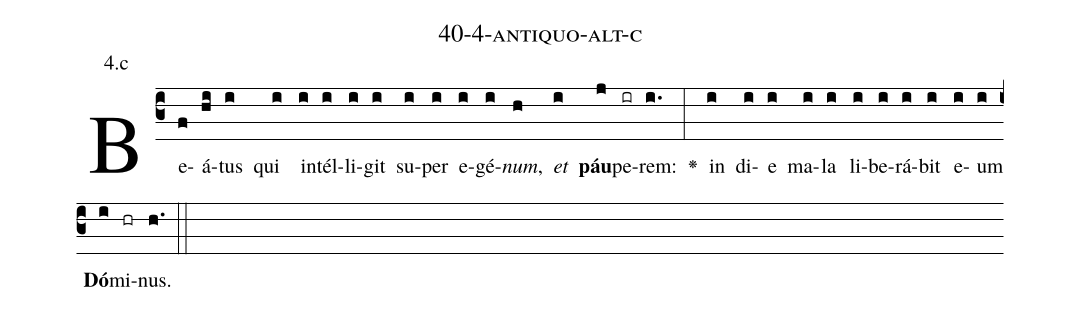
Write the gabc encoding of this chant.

name: 40-4-antiquo-alt-c;
annotation: 4.c;
%%
(c3)Be(f)á(hi)tus(i) qui(i) in(i)tél(i)li(i)git(i) su(i)per(i) e(i)gé(i)<i>num</i>,(h) <i>et</i>(i) <b>páu</b>(j)pe(ir)rem:(i.) <v>\greheightstar</v>(:) in(i) di(i)e(i) ma(i)la(i) li(i)be(i)rá(i)bit(i) e(i)um(i) <b>Dó</b>(i)mi(hr)nus.(h.) (::)


%E(i) u(i) o(i) u(i) a(i) e.(h.) (::)
